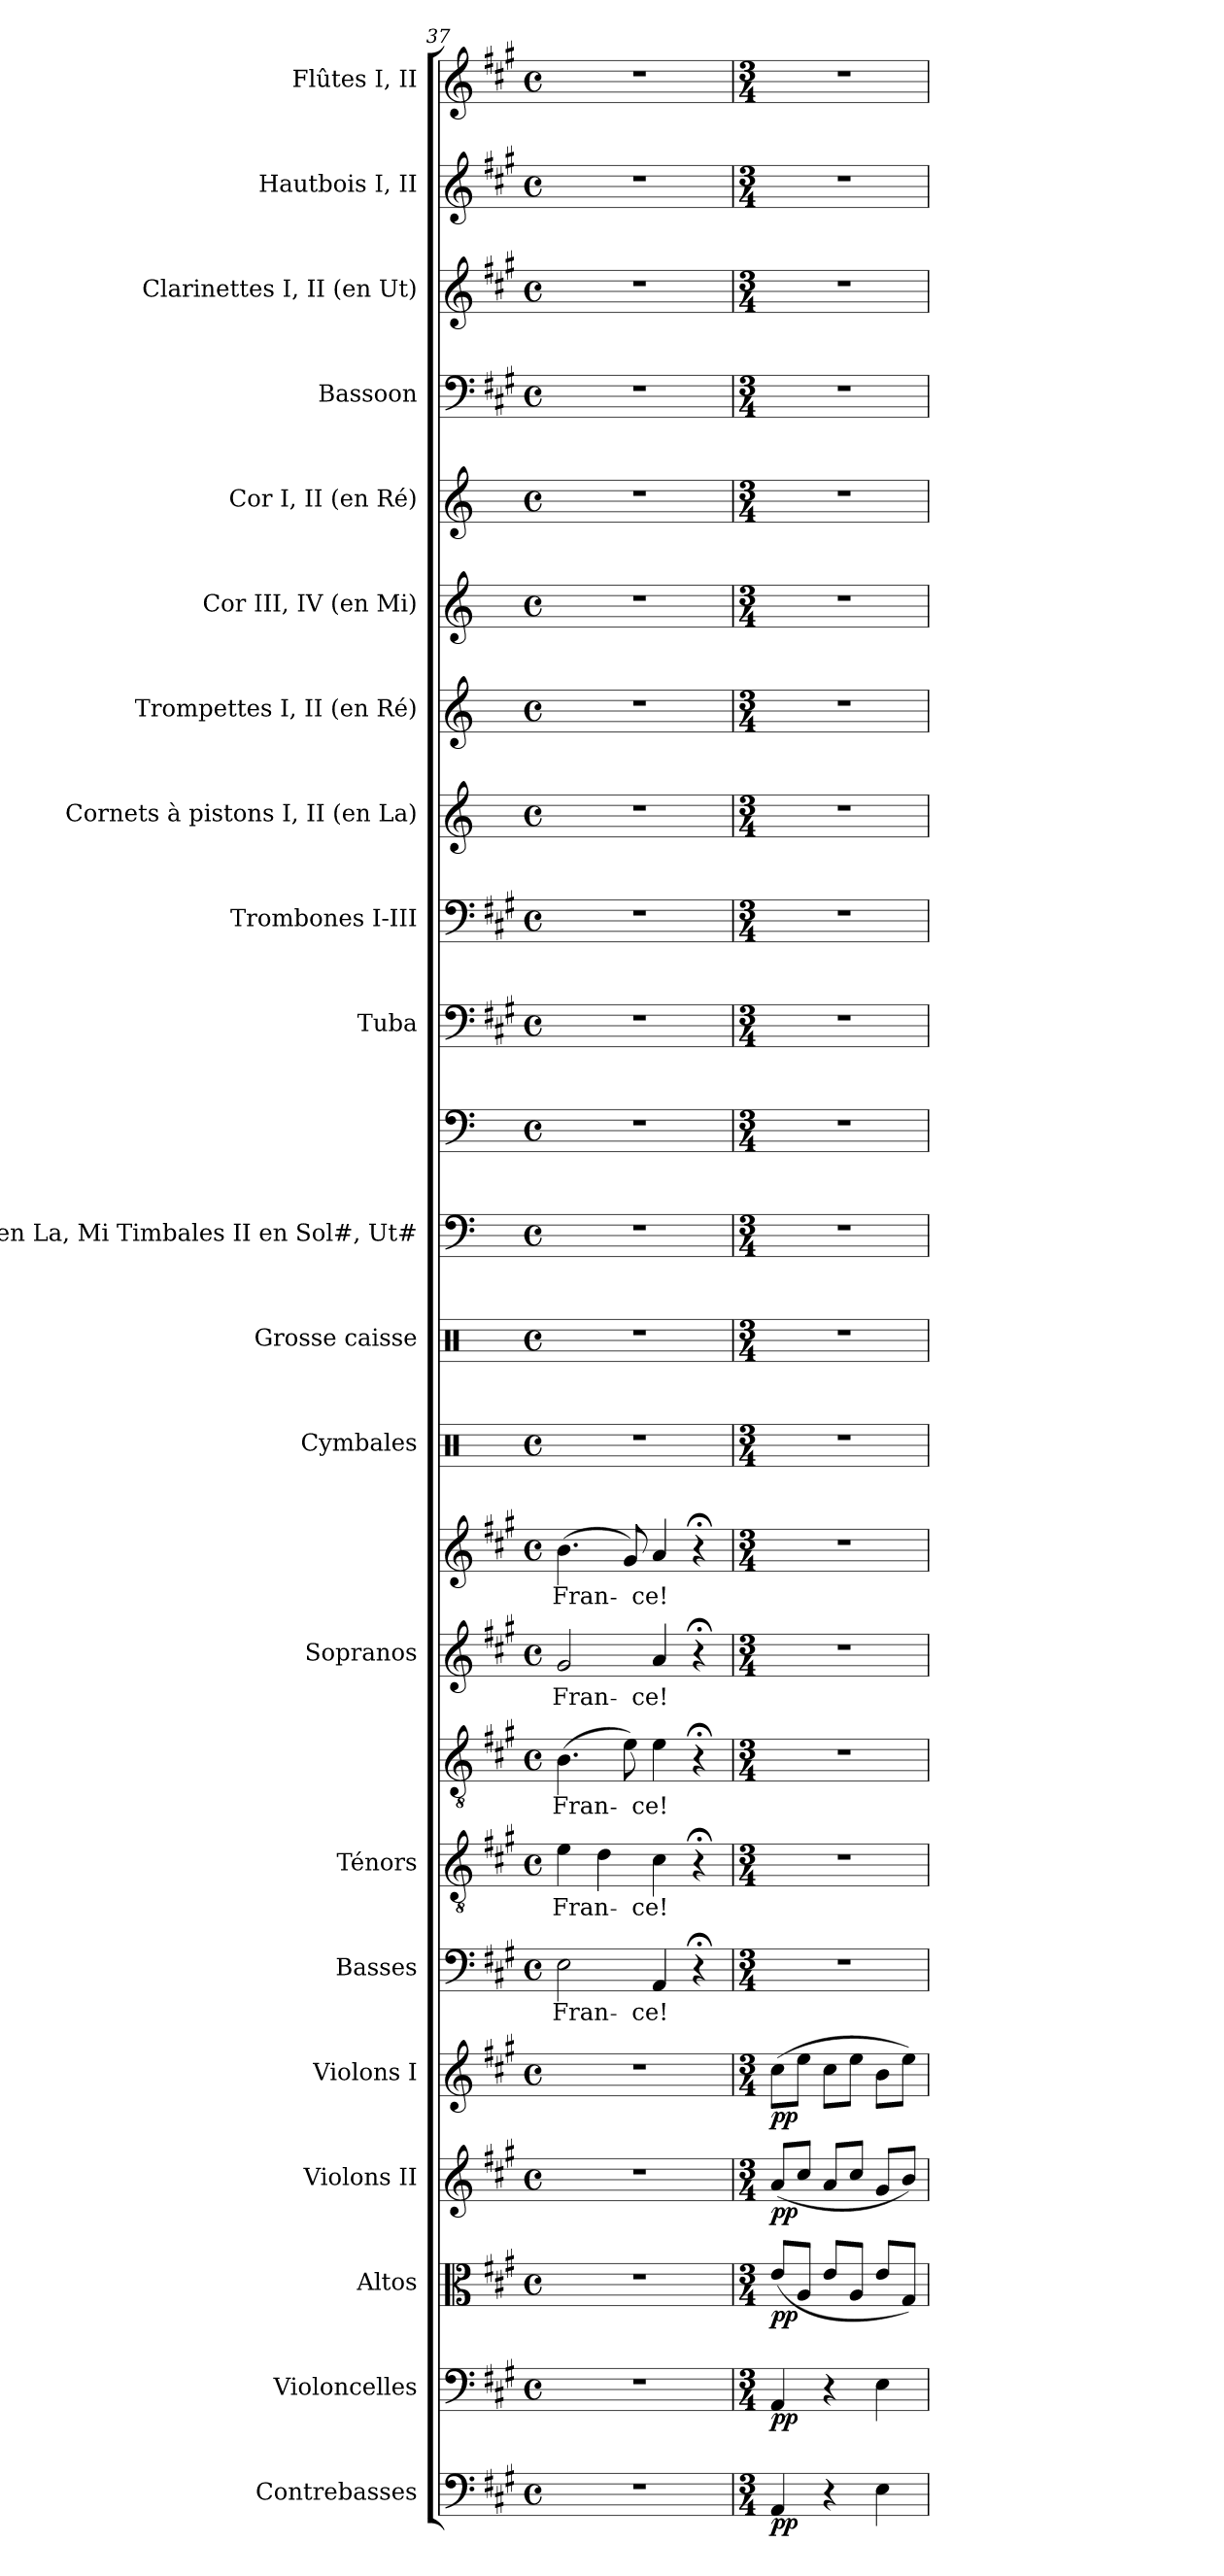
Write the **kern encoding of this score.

**kern	**dynam	**kern	**dynam	**kern	**dynam	**kern	**dynam	**kern	**dynam	**kern	**text	**kern	**text	**kern	**text	**kern	**text	**kern	**text	**kern	**kern	**kern	**kern	**kern	**kern	**kern	**kern	**kern	**kern	**kern	**kern	**kern	**kern
*part21	*part21	*part20	*part20	*part19	*part19	*part18	*part18	*part17	*part17	*part16	*part16	*part15	*part15	*part15	*part15	*part14	*part14	*part14	*part14	*part13	*part12	*part11	*part11	*part10	*part9	*part8	*part7	*part6	*part5	*part4	*part3	*part2	*part1
*staff24	*staff24	*staff23	*staff23	*staff22	*staff22	*staff21	*staff21	*staff20	*staff20	*staff19	*staff19	*staff18	*staff18	*staff17	*staff17	*staff16	*staff16	*staff15	*staff15	*staff14	*staff13	*staff12	*staff11	*staff10	*staff9	*staff8	*staff7	*staff6	*staff5	*staff4	*staff3	*staff2	*staff1
*I"Contrebasses	*	*I"Violoncelles	*	*I"Altos	*	*I"Violons II	*	*I"Violons I	*	*I"Basses	*	*I"Ténors	*	*	*	*I"Sopranos	*	*	*	*I"Cymbales	*I"Grosse caisse	*I"I en La, Mi  Timbales       II en Sol#, Ut#	*	*I"Tuba	*I"Trombones I-III	*I"Cornets à pistons I, II (en La)	*I"Trompettes I, II (en Ré)	*I"Cor III, IV (en Mi)	*I"Cor I, II (en Ré)	*I"Bassoon	*I"Clarinettes I, II (en Ut)	*I"Hautbois I, II	*I"Flûtes I, II
*I'Cb.	*	*I'Vlles	*	*I'Altos	*	*I'Vns II	*	*I'Vns I	*	*I'Basses	*	*I'Tén.	*	*	*	*I'Sopr.	*	*	*	*I'Cym.	*I'G. c.	*I'Timb.	*	*I'Tb.	*I'Trb.	*I'C.à p. (La)	*I'Tr. (Ré)	*I'Cor (Mi)	*I'Cor (Ré)	*	*I'Cl. (Ut)	*I'Hb.	*I'Fl.
*clefF4	*	*clefF4	*	*clefC3	*	*clefG2	*	*clefG2	*	*clefF4	*	*clefGv2	*	*clefGv2	*	*clefG2	*	*clefG2	*	*clefX	*clefX	*clefF4	*clefF4	*clefF4	*clefF4	*clefG2	*clefG2	*clefG2	*clefG2	*clefF4	*clefG2	*clefG2	*clefG2
*ITrd7c12	*	*	*	*	*	*	*	*	*	*	*	*ITrd7c12	*	*ITrd7c12	*	*	*	*	*	*	*	*	*	*	*	*ITrd2c3	*ITrd-1c-2	*ITrd5c8	*ITrd6c10	*	*	*	*
*k[f#c#g#]	*	*k[f#c#g#]	*	*k[f#c#g#]	*	*k[f#c#g#]	*	*k[f#c#g#]	*	*k[f#c#g#]	*	*k[f#c#g#]	*	*k[f#c#g#]	*	*k[f#c#g#]	*	*k[f#c#g#]	*	*k[]	*k[]	*k[]	*k[]	*k[f#c#g#]	*k[f#c#g#]	*k[f#c#g#]	*k[f#c#]	*k[f#c#g#d#]	*k[f#c#]	*k[f#c#g#]	*k[f#c#g#]	*k[f#c#g#]	*k[f#c#g#]
*A:	*	*A:	*	*A:	*	*A:	*	*A:	*	*A:	*	*A:	*	*A:	*	*A:	*	*A:	*	*C:	*C:	*C:	*C:	*A:	*A:	*A:	*D:	*E:	*D:	*A:	*A:	*A:	*A:
*M4/4	*	*M4/4	*	*M4/4	*	*M4/4	*	*M4/4	*	*M4/4	*	*M4/4	*	*M4/4	*	*M4/4	*	*M4/4	*	*M4/4	*M4/4	*M4/4	*M4/4	*M4/4	*M4/4	*M4/4	*M4/4	*M4/4	*M4/4	*M4/4	*M4/4	*M4/4	*M4/4
*met(c)	*	*met(c)	*	*met(c)	*	*met(c)	*	*met(c)	*	*met(c)	*	*met(c)	*	*met(c)	*	*met(c)	*	*met(c)	*	*met(c)	*met(c)	*met(c)	*met(c)	*met(c)	*met(c)	*met(c)	*met(c)	*met(c)	*met(c)	*met(c)	*met(c)	*met(c)	*met(c)
=37	=37	=37	=37	=37	=37	=37	=37	=37	=37	=37	=37	=37	=37	=37	=37	=37	=37	=37	=37	=37	=37	=37	=37	=37	=37	=37	=37	=37	=37	=37	=37	=37	=37
!	!	!	!	!	!	!	!	!	!	!	!LO:LY:b:color=#000000	!	!	!	!	!	!	!	!	!	!	!	!	!	!	!	!	!	!	!	!	!	!
!	!	!	!	!	!	!	!	!	!	!	!	!	!LO:LY:b:color=#000000	!	!	!	!	!	!	!	!	!	!	!	!	!	!	!	!	!	!	!	!
!	!	!	!	!	!	!	!	!	!	!	!	!	!	!	!LO:LY:b:color=#000000	!	!	!	!	!	!	!	!	!	!	!	!	!	!	!	!	!	!
!	!	!	!	!	!	!	!	!	!	!	!	!	!	!	!	!	!LO:LY:b:color=#000000	!	!	!	!	!	!	!	!	!	!	!	!	!	!	!	!
!	!	!	!	!	!	!	!	!	!	!	!	!	!	!	!	!	!	!	!LO:LY:b:color=#000000	!	!	!	!	!	!	!	!	!	!	!	!	!	!
1r	.	1r	.	1r	.	1r	.	1r	.	2Ei\	Fran-	4Ei\	Fran-	(4.BBi\	Fran-	2g#i/	Fran-	(4.bi\	Fran-	1r	1r	1r	1r	1r	1r	1r	1r	1r	1r	1r	1r	1r	1r
.	.	.	.	.	.	.	.	.	.	.	.	4Di\	.	.	.	.	.	.	.	.	.	.	.	.	.	.	.	.	.	.	.	.	.
.	.	.	.	.	.	.	.	.	.	.	.	.	.	8Ei\)	.	.	.	8g#i/)	.	.	.	.	.	.	.	.	.	.	.	.	.	.	.
!	!	!	!	!	!	!	!	!	!	!	!LO:LY:b:color=#000000	!	!	!	!	!	!	!	!	!	!	!	!	!	!	!	!	!	!	!	!	!	!
!	!	!	!	!	!	!	!	!	!	!	!	!	!LO:LY:b:color=#000000	!	!	!	!	!	!	!	!	!	!	!	!	!	!	!	!	!	!	!	!
!	!	!	!	!	!	!	!	!	!	!	!	!	!	!	!LO:LY:b:color=#000000	!	!	!	!	!	!	!	!	!	!	!	!	!	!	!	!	!	!
!	!	!	!	!	!	!	!	!	!	!	!	!	!	!	!	!	!LO:LY:b:color=#000000	!	!	!	!	!	!	!	!	!	!	!	!	!	!	!	!
!	!	!	!	!	!	!	!	!	!	!	!	!	!	!	!	!	!	!	!LO:LY:b:color=#000000	!	!	!	!	!	!	!	!	!	!	!	!	!	!
.	.	.	.	.	.	.	.	.	.	4AAi/	-ce!	4C#i\	-ce!	4Ei\	-ce!	4ai/	-ce!	4ai/	-ce!	.	.	.	.	.	.	.	.	.	.	.	.	.	.
.	.	.	.	.	.	.	.	.	.	4r;	.	4r;	.	4r;	.	4r;	.	4r;	.	.	.	.	.	.	.	.	.	.	.	.	.	.	.
=38	=38	=38	=38	=38	=38	=38	=38	=38	=38	=38	=38	=38	=38	=38	=38	=38	=38	=38	=38	=38	=38	=38	=38	=38	=38	=38	=38	=38	=38	=38	=38	=38	=38
*M3/4	*	*M3/4	*	*M3/4	*	*M3/4	*	*M3/4	*	*M3/4	*	*M3/4	*	*M3/4	*	*M3/4	*	*M3/4	*	*M3/4	*M3/4	*M3/4	*M3/4	*M3/4	*M3/4	*M3/4	*M3/4	*M3/4	*M3/4	*M3/4	*M3/4	*M3/4	*M3/4
*	*	*	*	*	*	*	*	*MM100	*	*	*	*	*	*	*	*	*	*MM100	*	*	*	*	*	*	*	*	*	*	*	*	*	*	*MM100
!	!	!	!	!	!	!	!	!	!	!LO:N:vis=1	!	!LO:N:vis=1	!	!LO:N:vis=1	!	!LO:N:vis=1	!	!LO:N:vis=1	!	!LO:N:vis=1	!LO:N:vis=1	!LO:N:vis=1	!LO:N:vis=1	!LO:N:vis=1	!LO:N:vis=1	!LO:N:vis=1	!LO:N:vis=1	!LO:N:vis=1	!LO:N:vis=1	!LO:N:vis=1	!LO:N:vis=1	!LO:N:vis=1	!LO:N:vis=1
4AAAi/	pp	4AAi/	pp	(8ei/L	pp	(8ai/L	pp	(8cc#i\L	pp	2.r	.	2.r	.	2.r	.	2.r	.	2.r	.	2.r	2.r	2.r	2.r	2.r	2.r	2.r	2.r	2.r	2.r	2.r	2.r	2.r	2.r
.	.	.	.	8Ai/J	.	8cc#i/J	.	8eei\J	.	.	.	.	.	.	.	.	.	.	.	.	.	.	.	.	.	.	.	.	.	.	.	.	.
4r	.	4r	.	8ei/L	.	8ai/L	.	8cc#i\L	.	.	.	.	.	.	.	.	.	.	.	.	.	.	.	.	.	.	.	.	.	.	.	.	.
.	.	.	.	8Ai/J	.	8cc#i/J	.	8eei\J	.	.	.	.	.	.	.	.	.	.	.	.	.	.	.	.	.	.	.	.	.	.	.	.	.
4EEi\	.	4Ei\	.	8ei/L	.	8g#i/L	.	8bi\L	.	.	.	.	.	.	.	.	.	.	.	.	.	.	.	.	.	.	.	.	.	.	.	.	.
.	.	.	.	8G#i/J)	.	8bi/J)	.	8eei\J)	.	.	.	.	.	.	.	.	.	.	.	.	.	.	.	.	.	.	.	.	.	.	.	.	.
=	=	=	=	=	=	=	=	=	=	=	=	=	=	=	=	=	=	=	=	=	=	=	=	=	=	=	=	=	=	=	=	=	=
*-	*-	*-	*-	*-	*-	*-	*-	*-	*-	*-	*-	*-	*-	*-	*-	*-	*-	*-	*-	*-	*-	*-	*-	*-	*-	*-	*-	*-	*-	*-	*-	*-	*-
